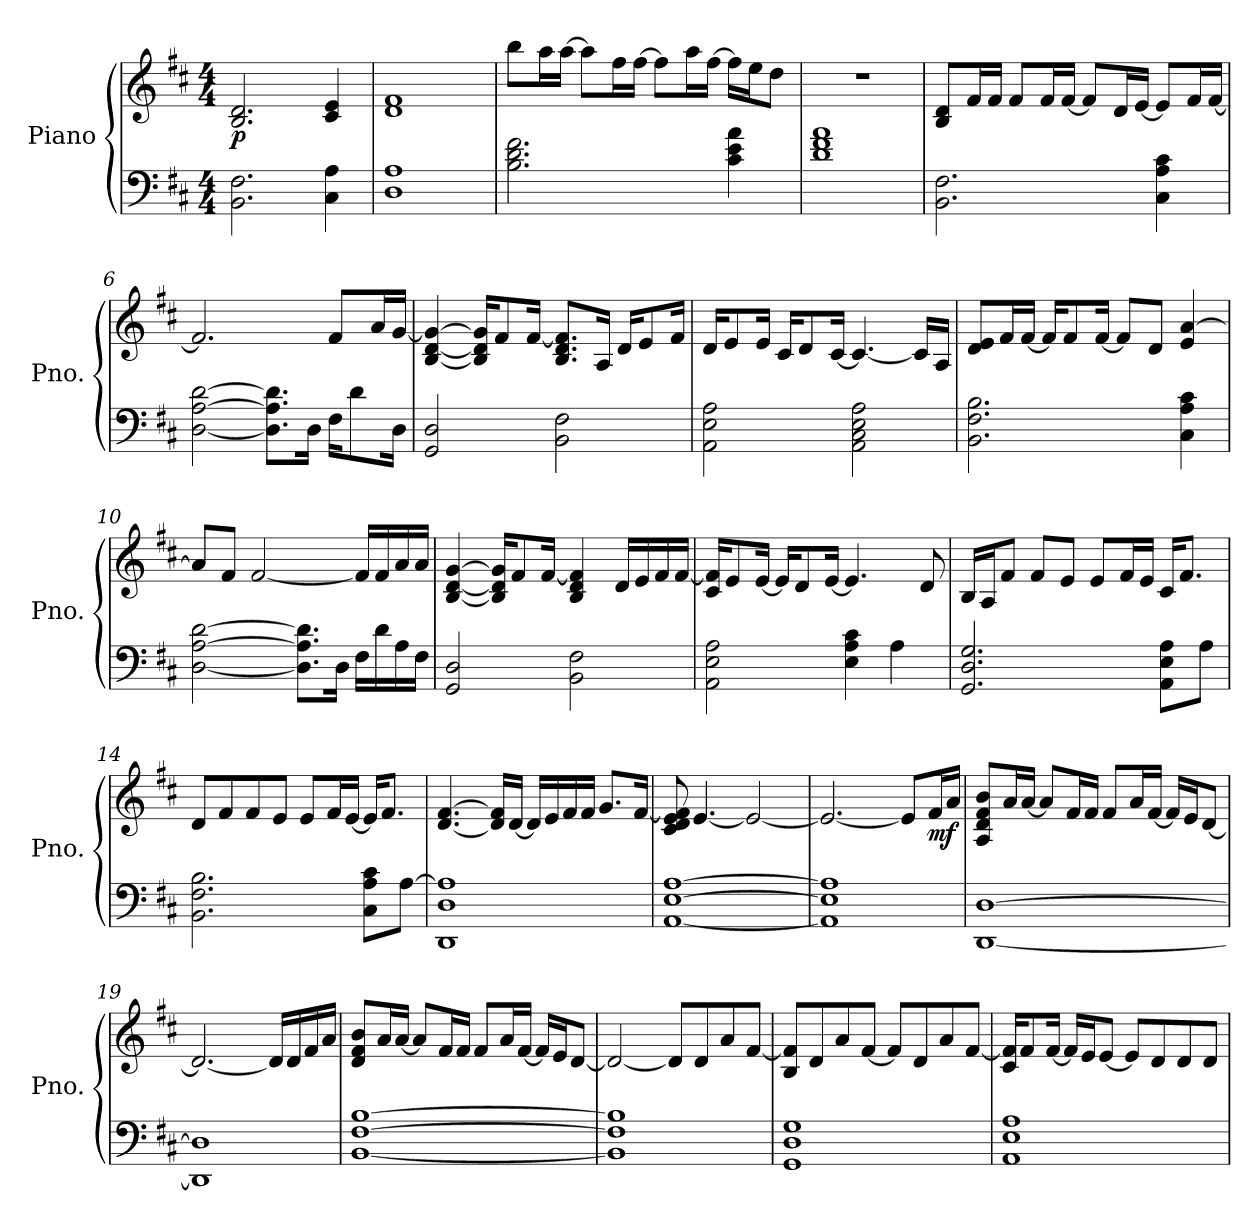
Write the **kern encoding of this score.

**kern	**kern	**dynam
*part1	*part1	*part1
*staff2	*staff1	*staff1/2
*I"Piano	*	*
*I'Pno.	*	*
*clefF4	*clefG2	*
*k[f#c#]	*k[f#c#]	*
*M4/4	*M4/4	*
*MM94	*MM94	*
=1	=1	=1
!	!	!LO:DY:b
2.BB\ 2.F#\	2.B/ 2.d/	p
4C#\ 4A\	4c#/ 4e/	.
=2	=2	=2
1D 1A	1d 1f#	.
=3	=3	=3
2.B\ 2.d\ 2.f#\	8bb\L	.
.	16aa\L	.
.	[16aa\JJ	.
.	8aa\L]	.
.	16ff#\L	.
.	[16ff#\JJ	.
.	8ff#\L]	.
.	16aa\L	.
.	[16ff#\JJ	.
4c#\ 4e\ 4a\	16ff#\LL]	.
.	16ee\J	.
.	8dd\J	.
=4	=4	=4
1d 1f# 1a	1r	.
=5	=5	=5
2.BB\ 2.F#\	8B/ 8d/L	.
.	16f#/L	.
.	16f#/JJ	.
.	8f#/L	.
.	16f#/L	.
.	[16f#/JJ	.
.	8f#/L]	.
.	16d/L	.
.	[16e/JJ	.
4C#\ 4A\ 4c#\	8e/L]	.
.	16f#/L	.
.	[16f#/JJ	.
=6	=6	=6
[2D\ [2A\ [2d\	2.f#/]	.
8.D\] 8.A\] 8.d\]L	.	.
16D\Jk	.	.
16F#\KL	8f#/L	.
8d\	.	.
.	16a/L	.
16D\Jk	[16g/JJ	.
!!LO:LB:g=z
=7	=7	=7
2GG/ 2D/	[4B/ [4d/ 4g/_	.
.	16B/] 16d/] 16g/]KL	.
.	8f#/	.
.	[16f#/Jk	.
2BB\ 2F#\	8.B/ 8.d/ 8.f#/]L	.
.	16A/Jk	.
.	16d/KL	.
.	8e/	.
.	16f#/Jk	.
=8	=8	=8
2AA\ 2E\ 2A\	16d/KL	.
.	8e/	.
.	16e/Jk	.
.	16c#/KL	.
.	8d/	.
.	[16c#/Jk	.
2AA\ 2C#\ 2E\ 2A\	4.c#/_	.
.	16c#/LL]	.
.	16A/JJ	.
=9	=9	=9
2.BB\ 2.F#\ 2.B\	8d/ 8e/L	.
.	16f#/L	.
.	[16f#/JJ	.
.	16f#/KL]	.
.	8f#/	.
.	[16f#/Jk	.
.	8f#/L]	.
.	8d/J	.
4C#\ 4A\ 4c#\	4e/ [4a/	.
=10	=10	=10
[2D\ [2A\ [2d\	8a/L]	.
.	8f#/J	.
.	[2f#/	.
8.D\] 8.A\] 8.d\]L	.	.
16D\Jk	.	.
16F#\LL	16f#/LL]	.
16d\	16f#/	.
16A\	16a/	.
16F#\JJ	16a/JJ	.
!!LO:LB:g=z
=11	=11	=11
2GG/ 2D/	[4B/ [4d/ [4g/	.
.	16B/] 16d/] 16g/]KL	.
.	8f#/	.
.	[16f#/Jk	.
2BB\ 2F#\	4B/ 4d/ 4f#/]	.
.	16d/LL	.
.	16e/	.
.	16f#/	.
.	[16f#/JJ	.
=12	=12	=12
2AA\ 2E\ 2A\	16c#/ 16f#/]KL	.
.	8e/	.
.	[16e/Jk	.
.	16e/KL]	.
.	8d/	.
.	[16e/Jk	.
4E\ 4A\ 4c#\	4.e/]	.
4A\	.	.
.	8d/	.
=13	=13	=13
2.GG/ 2.D/ 2.G/	16B/LL	.
.	16A/J	.
.	8f#/J	.
.	8f#/L	.
.	8e/J	.
.	8e/L	.
.	16f#/L	.
.	16e/JJ	.
8AA\ 8E\ 8A\L	16c#/KL	.
.	8.f#/J	.
8A\J	.	.
=14	=14	=14
2.BB\ 2.F#\ 2.B\	8d/L	.
.	8f#/	.
.	8f#/	.
.	8e/J	.
.	8e/L	.
.	16f#/L	.
.	[16e/JJ	.
8C#\ 8A\ 8c#\L	16e/KL]	.
.	8.f#/J	.
[8A\J	.	.
!!LO:LB:g=z
=15	=15	=15
1DD 1D 1A]	[4.d/ [4.f#/	.
.	16d/] 16f#/]LL	.
.	[16d/JJ	.
.	16d/LL]	.
.	16e/	.
.	16f#/	.
.	16f#/JJ	.
.	8.g/L	.
.	[16f#/Jk	.
=16	=16	=16
[1AA [1E [1A	8c#/ 8d/ 8e/ 8f#/]	.
.	[4.e/	.
.	2e/_	.
=17	=17	=17
1AA] 1E] 1A]	2.e/_	.
.	8e/L]	.
!	!	!LO:DY:b
.	16f#/L	mf
.	16a/JJ	.
=18	=18	=18
[1DD [1D	8A/ 8d/ 8f#/ 8b/L	.
.	16a/L	.
.	[16a/JJ	.
.	8a/L]	.
.	16f#/L	.
.	16f#/JJ	.
.	8f#/L	.
.	16a/L	.
.	[16f#/JJ	.
.	16f#/LL]	.
.	16e/J	.
.	[8d/J	.
=19	=19	=19
1DD] 1D]	2.d/_	.
.	16d/LL]	.
.	16d/	.
.	16f#/	.
.	16a/JJ	.
!!LO:LB:g=z
=20	=20	=20
[1BB [1F# [1B	8d/ 8f#/ 8b/L	.
.	16a/L	.
.	[16a/JJ	.
.	8a/L]	.
.	16f#/L	.
.	16f#/JJ	.
.	8f#/L	.
.	16a/L	.
.	[16f#/JJ	.
.	16f#/LL]	.
.	16e/J	.
.	[8d/J	.
=21	=21	=21
1BB] 1F#] 1B]	2d/_	.
.	8d/L]	.
.	8d/	.
.	8a/	.
.	[8f#/J	.
=22	=22	=22
1GG 1D 1G	8B/ 8f#/]L	.
.	8d/	.
.	8a/	.
.	[8f#/J	.
.	8f#/L]	.
.	8d/	.
.	8a/	.
.	[8f#/J	.
=23	=23	=23
1AA 1E 1A	16c#/ 16f#/]KL	.
.	8f#/	.
.	[16f#/Jk	.
.	16f#/LL]	.
.	16e/J	.
.	[8e/J	.
.	8e/L]	.
.	8d/	.
.	8d/	.
.	8d/J	.
=	=	=
*-	*-	*-
